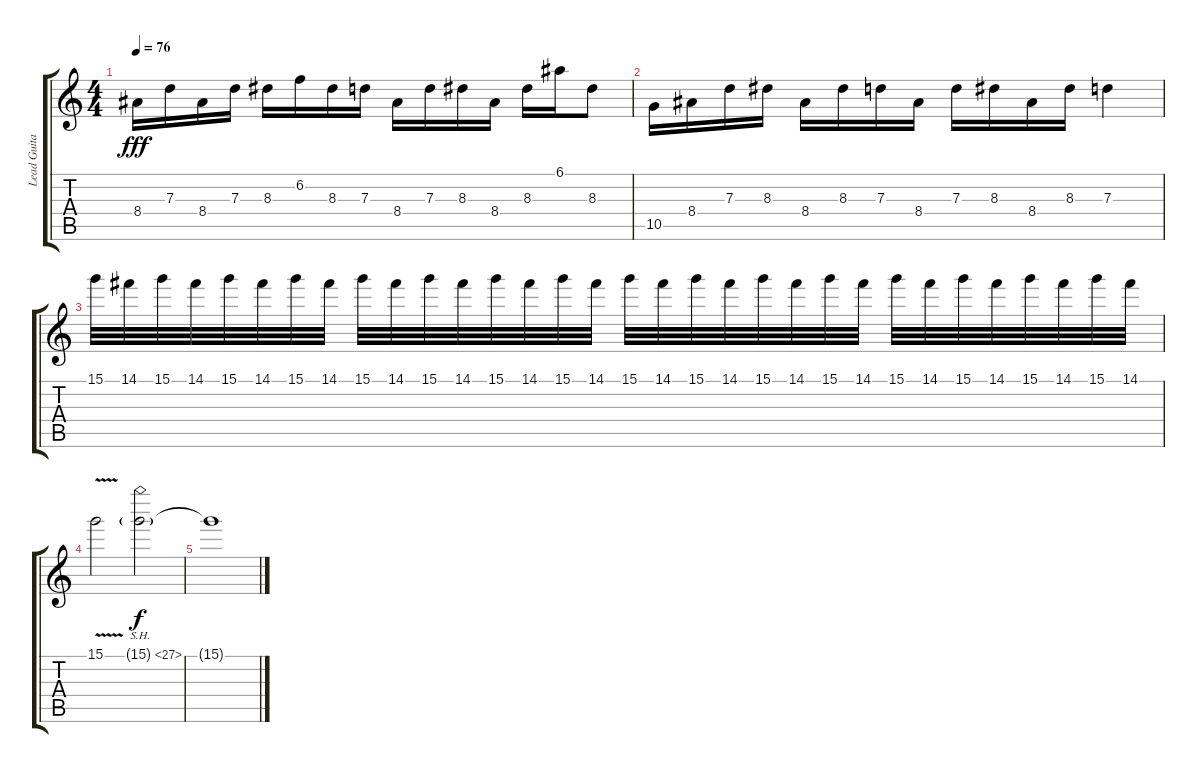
\track ("Lead Guitar" "Lead Guita") {instrument distortionguitar}
\staff {score tabs}
\tuning (E4 B3 G3 D3 A2 D2) {hide}
\ts (4 4)
\tempo 76
\clef g2
\ks c
8.4.16{dy fff} 7.3.16 8.4.16 7.3.16 8.3.16 6.2.16 8.3.16 7.3.16 8.4.16 7.3.16 8.3.16 8.4.16 8.3.16 6.1.16 8.3.8 |
10.5.16 8.4.16 7.3.16 8.3.16 8.4.16 8.3.16 7.3.16 8.4.16 7.3.16 8.3.16 8.4.16 8.3.16 7.3.4 |
15.1.32 14.1.32 15.1.32 14.1.32 15.1.32 14.1.32 15.1.32 14.1.32 15.1.32 14.1.32 15.1.32 14.1.32 15.1.32 14.1.32 15.1.32 14.1.32 15.1.32 14.1.32 15.1.32 14.1.32 15.1.32 14.1.32 15.1.32 14.1.32 15.1.32 14.1.32 15.1.32 14.1.32 15.1.32 14.1.32 15.1.32 14.1.32 |
15.1{v}.2 15.1{sh 12 g}.2{dy f} |
15.1{t}.1
